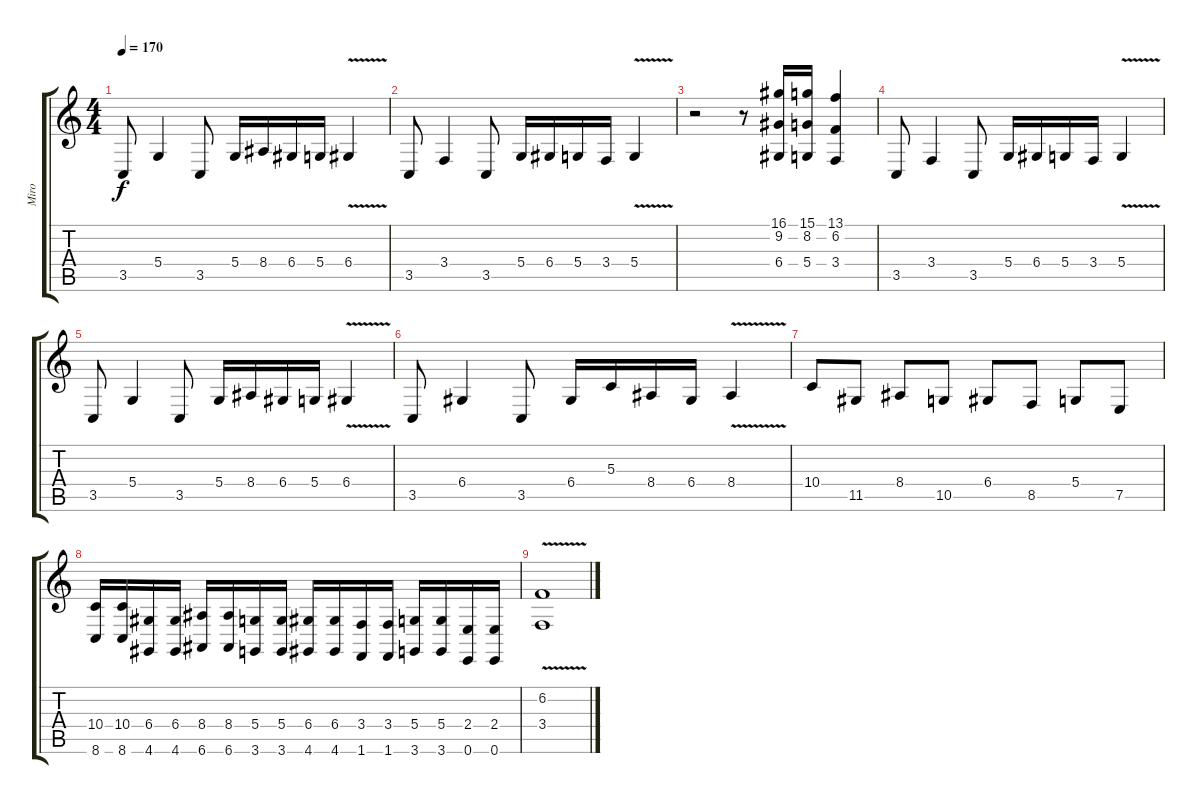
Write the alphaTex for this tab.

\track ("Miro " "Miro ") {instrument tremolostrings}
\staff {score tabs}
\tuning (E4 B3 G3 D3 A2 E2) {hide}
\ts (4 4)
\tempo 170
\clef g2
\ks c
3.5.8{dy f} 5.4.4 3.5.8 5.4.16 8.4.16 6.4.16 5.4.16 6.4{v}.4 |
3.5.8 3.4.4 3.5.8 5.4.16 6.4.16 5.4.16 3.4.16 5.4{v}.4 |
r.2 r.8 (16.1 9.2 6.4).16 (15.1 8.2 5.4).16 (13.1 6.2 3.4).4 |
3.5.8 3.4.4 3.5.8 5.4.16 6.4.16 5.4.16 3.4.16 5.4{v}.4 |
3.5.8 5.4.4 3.5.8 5.4.16 8.4.16 6.4.16 5.4.16 6.4{v}.4 |
3.5.8 6.4.4 3.5.8 6.4.16 5.3.16 8.4.16 6.4.16 8.4{v}.4 |
10.4.8 11.5.8 8.4.8 10.5.8 6.4.8 8.5.8 5.4.8 7.5.8 |
(10.4 8.6).16 (10.4 8.6).16 (6.4 4.6).16 (6.4 4.6).16 (8.4 6.6).16 (8.4 6.6).16 (5.4 3.6).16 (5.4 3.6).16 (6.4 4.6).16 (6.4 4.6).16 (3.4 1.6).16 (3.4 1.6).16 (5.4 3.6).16 (5.4 3.6).16 (2.4 0.6).16 (2.4 0.6).16 |
(6.2{v} 3.4).1
